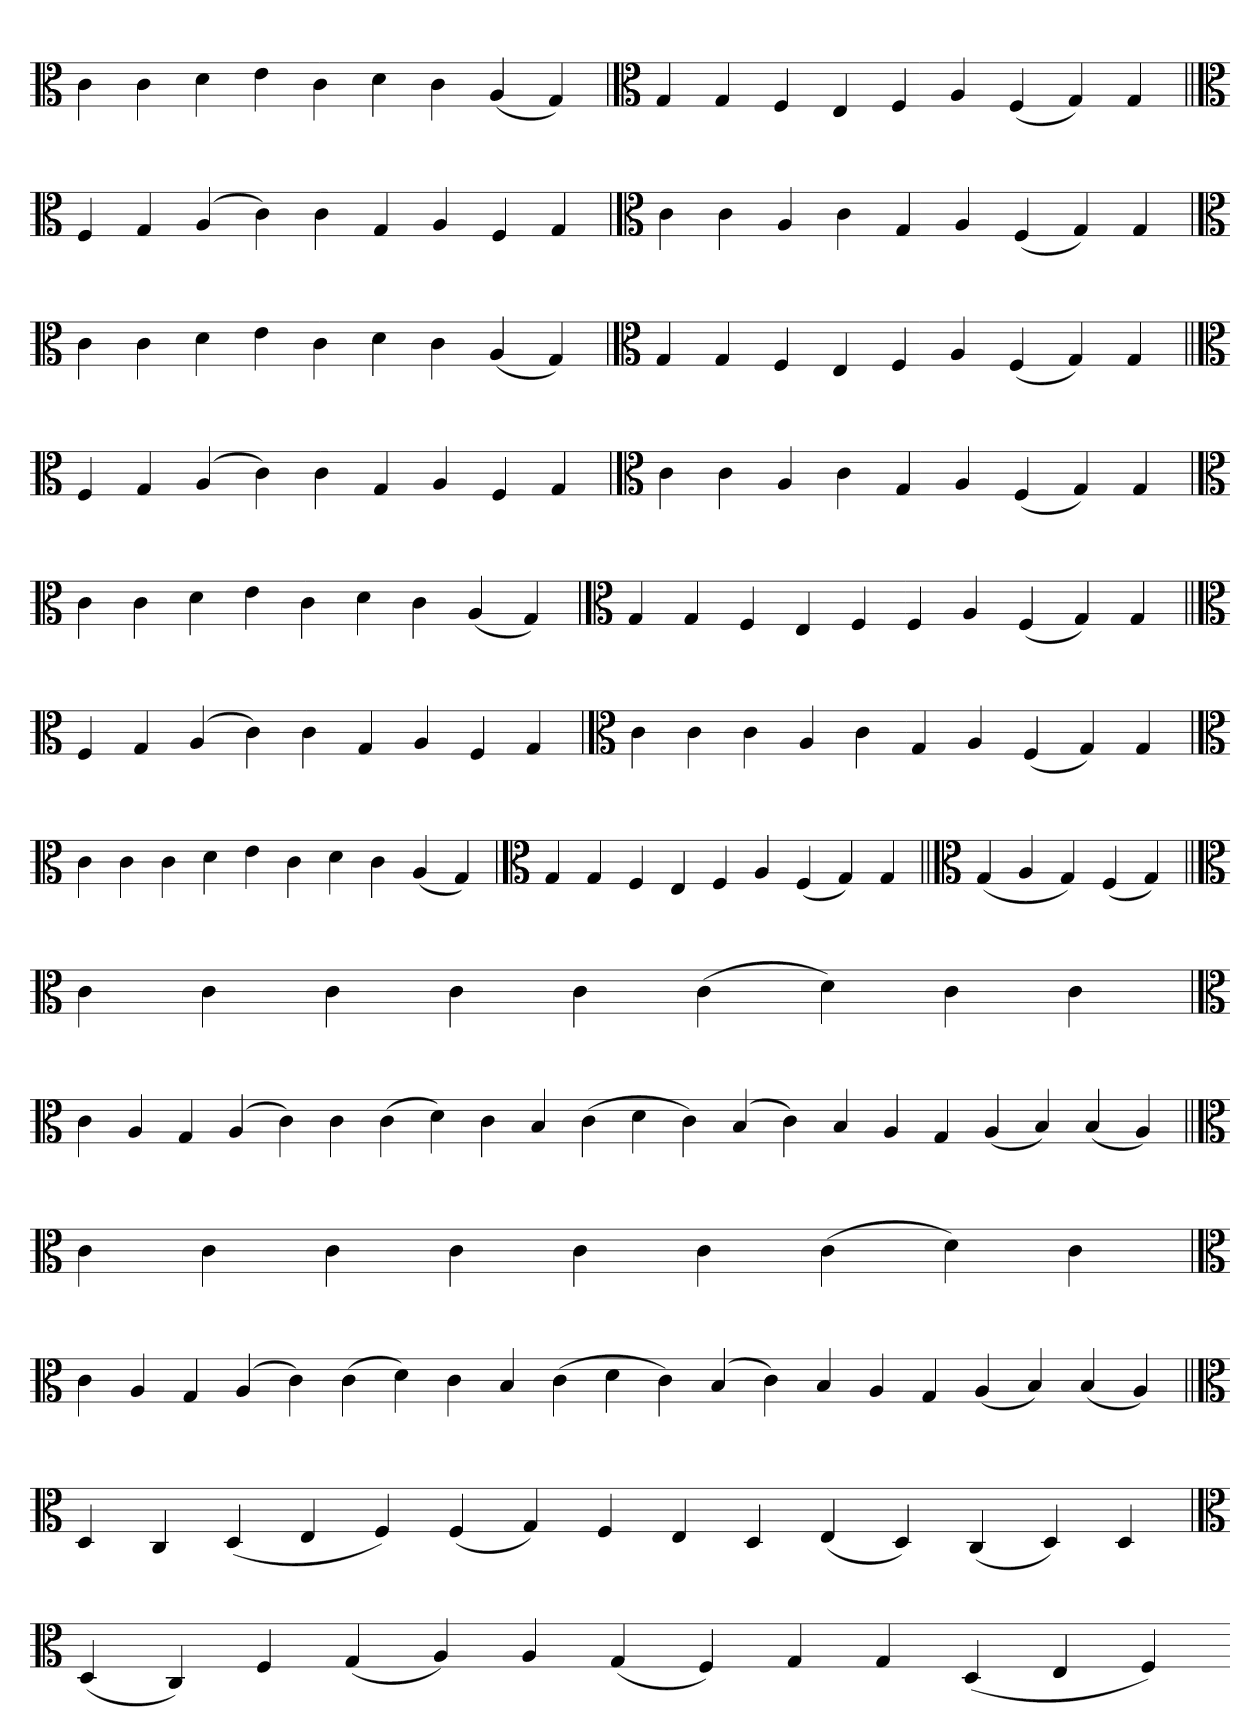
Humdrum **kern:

**kern
*part1
*staff1
*clefC3
=
4c
4c
4d
4e
4c
4d
4c
(4A
4G)
=`
*clefC3
4G
4G
4F
4E
4F
4A
(4F
4G)
4G
=||
*clefC3
4F
4G
(4A
4c)
4c
4G
4A
4F
4G
=`
*clefC3
4c
4c
4A
4c
4G
4A
(4F
4G)
4G
='
*clefC3
4c
4c
4d
4e
4c
4d
4c
(4A
4G)
=`
*clefC3
4G
4G
4F
4E
4F
4A
(4F
4G)
4G
=||
*clefC3
4F
4G
(4A
4c)
4c
4G
4A
4F
4G
=`
*clefC3
4c
4c
4A
4c
4G
4A
(4F
4G)
4G
='
*clefC3
4c
4c
4d
4e
4c
4d
4c
(4A
4G)
=`
*clefC3
4G
4G
4F
4E
4F
4F
4A
(4F
4G)
4G
=||
*clefC3
4F
4G
(4A
4c)
4c
4G
4A
4F
4G
=`
*clefC3
4c
4c
4c
4A
4c
4G
4A
(4F
4G)
4G
='
*clefC3
4c
4c
4c
4d
4e
4c
4d
4c
(4A
4G)
=`
*clefC3
4G
4G
4F
4E
4F
4A
(4F
4G)
4G
=||
*clefC3
(4G
4A
4G)
(4F
4G)
=||
*clefC3
4c
4c
4c
4c
4c
(4c
4d)
4c
4c
=`
*clefC3
4c
4A
4G
(4A
4c)
4c
(4c
4d)
4c
4B
(4c
4d
4c)
(4B
4c)
4B
4A
4G
(4A
4B)
(4B
4A)
=||
*clefC3
4c
4c
4c
4c
4c
4c
(4c
4d)
4c
=`
*clefC3
4c
4A
4G
(4A
4c)
(4c
4d)
4c
4B
(4c
4d
4c)
(4B
4c)
4B
4A
4G
(4A
4B)
(4B
4A)
=||
*clefC3
4D
4C
(4D
4E
4F)
(4F
4G)
4F
4E
4D
(4E
4D)
(4C
4D)
4D
=`
*clefC3
(4D
4C)
4F
(4G
4A)
4A
(4G
4F)
4G
4G
(4D
4E
4F)
=-
*-
